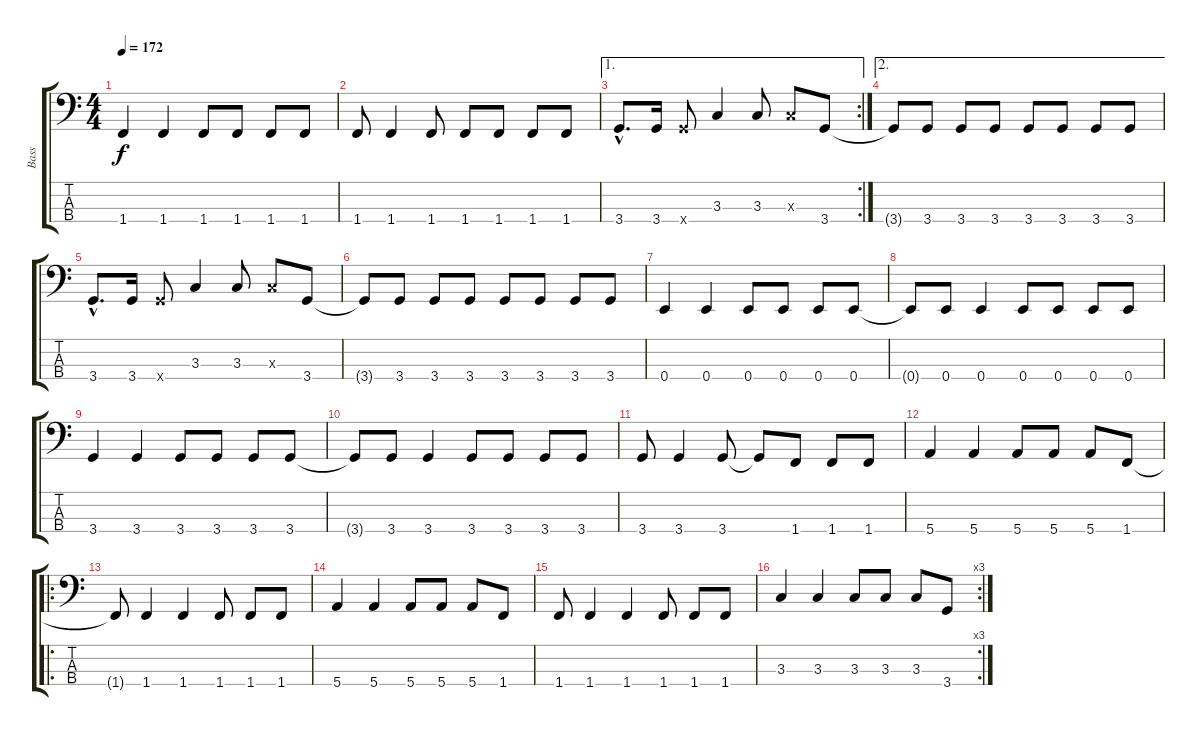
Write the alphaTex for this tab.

\track ("Bass" "Bass") {instrument electricbasspick}
\staff {score tabs}
\tuning (G2 D2 A1 E1) {hide}
\ts (4 4)
\tempo 172
\clef f4
\ks c
1.4.4{dy f} 1.4.4 1.4.8 1.4.8 1.4.8 1.4.8 |
1.4.8 1.4.4 1.4.8 1.4.8 1.4.8 1.4.8 1.4.8 |
\ae 1
\rc 2
3.4{hac}.8{d} 3.4.16 3.4{x}.8 3.3.4 3.3.8 3.3{x}.8 3.4.8 |
\ae 2
3.4{t}.8 3.4.8 3.4.8 3.4.8 3.4.8 3.4.8 3.4.8 3.4.8 |
3.4{hac}.8{d} 3.4.16 3.4{x}.8 3.3.4 3.3.8 3.3{x}.8 3.4.8 |
3.4{t}.8 3.4.8 3.4.8 3.4.8 3.4.8 3.4.8 3.4.8 3.4.8 |
0.4.4 0.4.4 0.4.8 0.4.8 0.4.8 0.4.8 |
0.4{t}.8 0.4.8 0.4.4 0.4.8 0.4.8 0.4.8 0.4.8 |
3.4.4 3.4.4 3.4.8 3.4.8 3.4.8 3.4.8 |
3.4{t}.8 3.4.8 3.4.4 3.4.8 3.4.8 3.4.8 3.4.8 |
3.4.8 3.4.4 3.4.8 3.4{t}.8 1.4.8 1.4.8 1.4.8 |
5.4.4 5.4.4 5.4.8 5.4.8 5.4.8 1.4.8 |
\ro
1.4{t}.8 1.4.4 1.4.4 1.4.8 1.4.8 1.4.8 |
5.4.4 5.4.4 5.4.8 5.4.8 5.4.8 1.4.8 |
1.4.8 1.4.4 1.4.4 1.4.8 1.4.8 1.4.8 |
\rc 3
3.3.4 3.3.4 3.3.8 3.3.8 3.3.8 3.4.8
